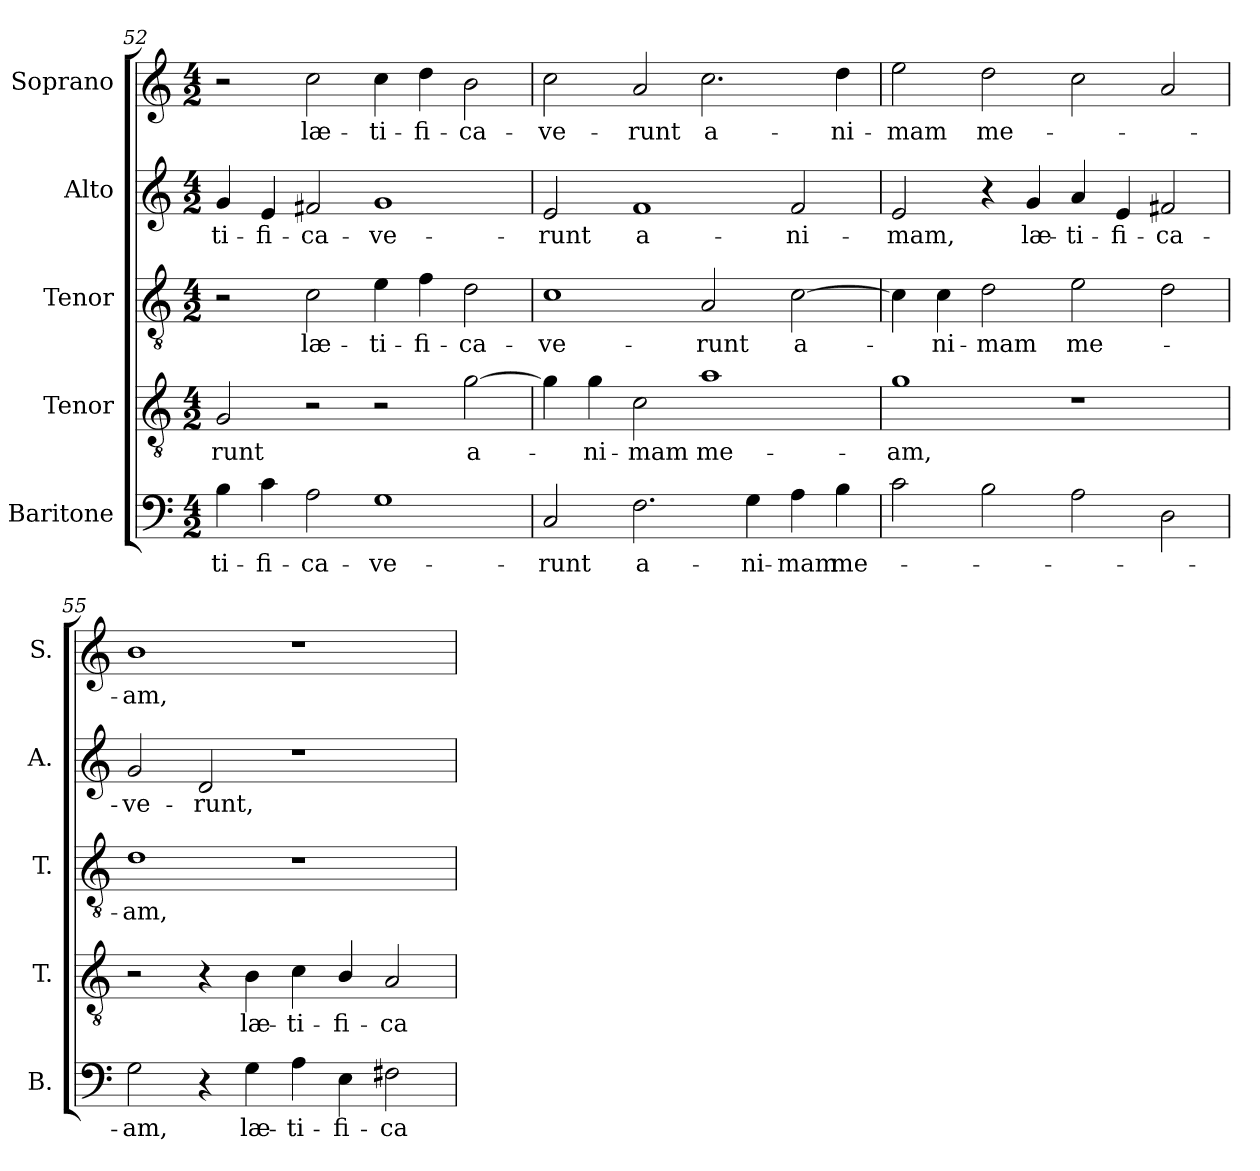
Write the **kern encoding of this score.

**kern	**text	**kern	**text	**kern	**text	**kern	**text	**kern	**text
*part5	*part5	*part4	*part4	*part3	*part3	*part2	*part2	*part1	*part1
*staff5	*staff5	*staff4	*staff4	*staff3	*staff3	*staff2	*staff2	*staff1	*staff1
*I"Baritone	*	*I"Tenor	*	*I"Tenor	*	*I"Alto	*	*I"Soprano	*
*I'B.	*	*I'T.	*	*I'T.	*	*I'A.	*	*I'S.	*
*clefF4	*	*clefGv2	*	*clefGv2	*	*clefG2	*	*clefG2	*
*	*	*ITrd7c12	*	*ITrd7c12	*	*	*	*	*
*k[]	*	*k[]	*	*k[]	*	*k[]	*	*k[]	*
*C:	*	*C:	*	*C:	*	*C:	*	*C:	*
*M4/2	*	*M4/2	*	*M4/2	*	*M4/2	*	*M4/2	*
=52	=52	=52	=52	=52	=52	=52	=52	=52	=52
!	!LO:LY:b:color=#000000	!	!	!	!	!	!	!	!
!	!	!	!LO:LY:b:color=#000000	!	!	!	!	!	!
!	!	!	!	!	!	!	!LO:LY:b:color=#000000	!	!
4Bi\	-ti-	2GGi/	-runt	2r	.	4gi/	-ti-	2r	.
!	!LO:LY:b:color=#000000	!	!	!	!	!	!	!	!
!	!	!	!	!	!	!	!LO:LY:b:color=#000000	!	!
4ci\	-fi-	.	.	.	.	4ei/	-fi-	.	.
!	!LO:LY:b:color=#000000	!	!	!	!	!	!	!	!
!	!	!	!	!	!LO:LY:b:color=#000000	!	!	!	!
!	!	!	!	!	!	!	!LO:LY:b:color=#000000	!	!
!	!	!	!	!	!	!	!	!	!LO:LY:b:color=#000000
2Ai\	-ca-	2r	.	2Ci\	læ-	2f#Xi/	-ca-	2cci\	læ-
!	!LO:LY:b:color=#000000	!	!	!	!	!	!	!	!
!	!	!	!	!	!LO:LY:b:color=#000000	!	!	!	!
!	!	!	!	!	!	!	!LO:LY:b:color=#000000	!	!
!	!	!	!	!	!	!	!	!	!LO:LY:b:color=#000000
1Gi	-ve-	2r	.	4Ei\	-ti-	1gi	-ve-	4cci\	-ti-
!	!	!	!	!	!LO:LY:b:color=#000000	!	!	!	!
!	!	!	!	!	!	!	!	!	!LO:LY:b:color=#000000
.	.	.	.	4Fi\	-fi-	.	.	4ddi\	-fi-
!	!	!	!LO:LY:b:color=#000000	!	!	!	!	!	!
!	!	!	!	!	!LO:LY:b:color=#000000	!	!	!	!
!	!	!	!	!	!	!	!	!	!LO:LY:b:color=#000000
.	.	[2Gi\	a-	2Di\	-ca-	.	.	2bi\	-ca-
!!LO:LB:g=z
=53	=53	=53	=53	=53	=53	=53	=53	=53	=53
!	!LO:LY:b:color=#000000	!	!	!	!	!	!	!	!
!	!	!	!	!	!LO:LY:b:color=#000000	!	!	!	!
!	!	!	!	!	!	!	!LO:LY:b:color=#000000	!	!
!	!	!	!	!	!	!	!	!	!LO:LY:b:color=#000000
2Ci/	-runt	4Gi\]	.	1Ci	-ve-	2ei/	-runt	2cci\	-ve-
!	!	!	!LO:LY:b:color=#000000	!	!	!	!	!	!
.	.	4Gi\	-ni-	.	.	.	.	.	.
!	!LO:LY:b:color=#000000	!	!	!	!	!	!	!	!
!	!	!	!LO:LY:b:color=#000000	!	!	!	!	!	!
!	!	!	!	!	!	!	!LO:LY:b:color=#000000	!	!
!	!	!	!	!	!	!	!	!	!LO:LY:b:color=#000000
2.Fi\	a-	2Ci\	-mam	.	.	1fi	a-	2ai/	-runt
!	!	!	!LO:LY:b:color=#000000	!	!	!	!	!	!
!	!	!	!	!	!LO:LY:b:color=#000000	!	!	!	!
!	!	!	!	!	!	!	!	!	!LO:LY:b:color=#000000
.	.	1Ai	me-	2AAi/	-runt	.	.	2.cci\	a-
!	!LO:LY:b:color=#000000	!	!	!	!	!	!	!	!
4Gi\	-ni-	.	.	.	.	.	.	.	.
!	!LO:LY:b:color=#000000	!	!	!	!	!	!	!	!
!	!	!	!	!	!LO:LY:b:color=#000000	!	!	!	!
!	!	!	!	!	!	!	!LO:LY:b:color=#000000	!	!
4Ai\	-mam	.	.	[2Ci\	a-	2fi/	-ni-	.	.
!	!LO:LY:b:color=#000000	!	!	!	!	!	!	!	!
!	!	!	!	!	!	!	!	!	!LO:LY:b:color=#000000
4Bi\	me-	.	.	.	.	.	.	4ddi\	-ni-
=54	=54	=54	=54	=54	=54	=54	=54	=54	=54
!	!	!	!LO:LY:b:color=#000000	!	!	!	!	!	!
!	!	!	!	!	!	!	!LO:LY:b:color=#000000	!	!
!	!	!	!	!	!	!	!	!	!LO:LY:b:color=#000000
2ci\	.	1Gi	-am,	4Ci\]	.	2ei/	-mam,	2eei\	-mam
!	!	!	!	!	!LO:LY:b:color=#000000	!	!	!	!
.	.	.	.	4Ci\	-ni-	.	.	.	.
!	!	!	!	!	!LO:LY:b:color=#000000	!	!	!	!
!	!	!	!	!	!	!	!	!	!LO:LY:b:color=#000000
2Bi\	.	.	.	2Di\	-mam	4r	.	2ddi\	me-
!	!	!	!	!	!	!	!LO:LY:b:color=#000000	!	!
.	.	.	.	.	.	4gi/	læ-	.	.
!	!	!	!	!	!LO:LY:b:color=#000000	!	!	!	!
!	!	!	!	!	!	!	!LO:LY:b:color=#000000	!	!
2Ai\	.	1r	.	2Ei\	me-	4ai/	-ti-	2cci\	.
!	!	!	!	!	!	!	!LO:LY:b:color=#000000	!	!
.	.	.	.	.	.	4ei/	-fi-	.	.
!	!	!	!	!	!	!	!LO:LY:b:color=#000000	!	!
2Di\	.	.	.	2Di\	.	2f#Xi/	-ca-	2ai/	.
=55	=55	=55	=55	=55	=55	=55	=55	=55	=55
!	!LO:LY:b:color=#000000	!	!	!	!	!	!	!	!
!	!	!	!	!	!LO:LY:b:color=#000000	!	!	!	!
!	!	!	!	!	!	!	!LO:LY:b:color=#000000	!	!
!	!	!	!	!	!	!	!	!	!LO:LY:b:color=#000000
2Gi\	-am,	2r	.	1Di	-am,	2gi/	-ve-	1bi	-am,
!	!	!	!	!	!	!	!LO:LY:b:color=#000000	!	!
4r	.	4r	.	.	.	2di/	-runt,	.	.
!	!LO:LY:b:color=#000000	!	!	!	!	!	!	!	!
!	!	!	!LO:LY:b:color=#000000	!	!	!	!	!	!
4Gi\	læ-	4BBi\	læ-	.	.	.	.	.	.
!	!LO:LY:b:color=#000000	!	!	!	!	!	!	!	!
!	!	!	!LO:LY:b:color=#000000	!	!	!	!	!	!
4Ai\	-ti-	4Ci\	-ti-	1r	.	1r	.	1r	.
!	!LO:LY:b:color=#000000	!	!	!	!	!	!	!	!
!	!	!	!LO:LY:b:color=#000000	!	!	!	!	!	!
4Ei\	-fi-	4BBi/	-fi-	.	.	.	.	.	.
!	!LO:LY:b:color=#000000	!	!	!	!	!	!	!	!
!	!	!	!LO:LY:b:color=#000000	!	!	!	!	!	!
2F#Xi\	-ca-	2AAi/	-ca-	.	.	.	.	.	.
=	=	=	=	=	=	=	=	=	=
*-	*-	*-	*-	*-	*-	*-	*-	*-	*-
